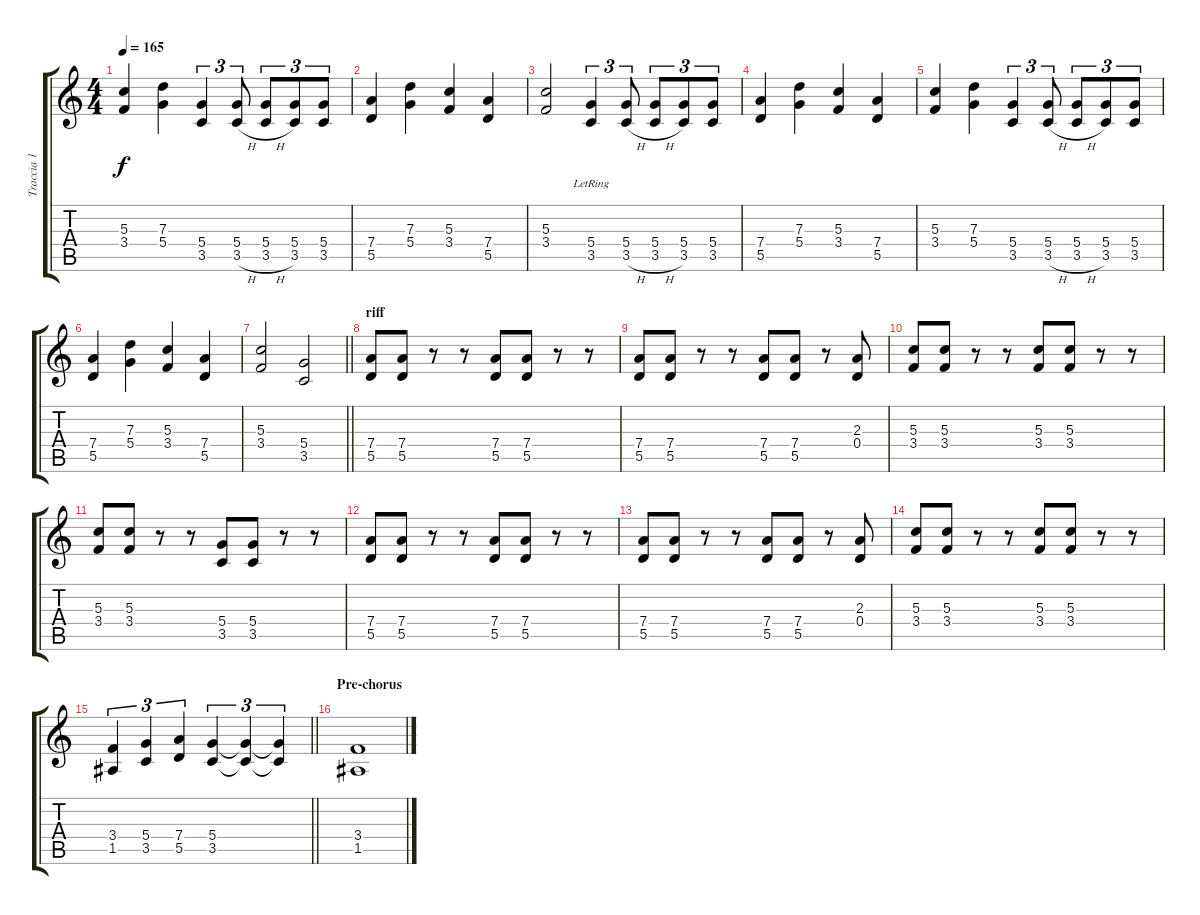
\track ("Traccia 1" "Traccia 1") {instrument distortionguitar}
\staff {score tabs}
\tuning (E4 B3 G3 D3 A2 E2) {hide}
\ts (4 4)
\tempo 165
\clef g2
\ks c
(5.3 3.4).4{dy f} (7.3 5.4).4 (5.4 3.5).4{tu (3 2)} (5.4 3.5{h}).8{tu (3 2)} (5.4 3.5{h}).8{tu (3 2)} (5.4 3.5).8{tu (3 2)} (5.4 3.5).8{tu (3 2)} |
(7.4 5.5).4 (7.3 5.4).4 (5.3 3.4).4 (7.4 5.5).4 |
(5.3 3.4).2 (5.4{lr} 3.5).4{tu (3 2)} (5.4 3.5{h}).8{tu (3 2)} (5.4 3.5{h}).8{tu (3 2)} (5.4 3.5).8{tu (3 2)} (5.4 3.5).8{tu (3 2)} |
(7.4 5.5).4 (7.3 5.4).4 (5.3 3.4).4 (7.4 5.5).4 |
(5.3 3.4).4 (7.3 5.4).4 (5.4 3.5).4{tu (3 2)} (5.4 3.5{h}).8{tu (3 2)} (5.4 3.5{h}).8{tu (3 2)} (5.4 3.5).8{tu (3 2)} (5.4 3.5).8{tu (3 2)} |
(7.4 5.5).4 (7.3 5.4).4 (5.3 3.4).4 (7.4 5.5).4 |
\barLineRight lightlight
(5.3 3.4).2 (5.4 3.5).2 |
\section ("" "riff")
(7.4 5.5).8 (7.4 5.5).8 r.8 r.8 (7.4 5.5).8 (7.4 5.5).8 r.8 r.8 |
(7.4 5.5).8 (7.4 5.5).8 r.8 r.8 (7.4 5.5).8 (7.4 5.5).8 r.8 (2.3 0.4).8 |
(5.3 3.4).8 (5.3 3.4).8 r.8 r.8 (5.3 3.4).8 (5.3 3.4).8 r.8 r.8 |
(5.3 3.4).8 (5.3 3.4).8 r.8 r.8 (5.4 3.5).8 (5.4 3.5).8 r.8 r.8 |
(7.4 5.5).8 (7.4 5.5).8 r.8 r.8 (7.4 5.5).8 (7.4 5.5).8 r.8 r.8 |
(7.4 5.5).8 (7.4 5.5).8 r.8 r.8 (7.4 5.5).8 (7.4 5.5).8 r.8 (2.3 0.4).8 |
(5.3 3.4).8 (5.3 3.4).8 r.8 r.8 (5.3 3.4).8 (5.3 3.4).8 r.8 r.8 |
\barLineRight lightlight
(3.4 1.5).4{tu (3 2)} (5.4 3.5).4{tu (3 2)} (7.4 5.5).4{tu (3 2)} (5.4 3.5).4{tu (3 2)} (5.4{t} 3.5{t}).4{tu (3 2)} (5.4{t} 3.5{t}).4{tu (3 2)} |
\section ("" "Pre-chorus")
(3.4 1.5).1
